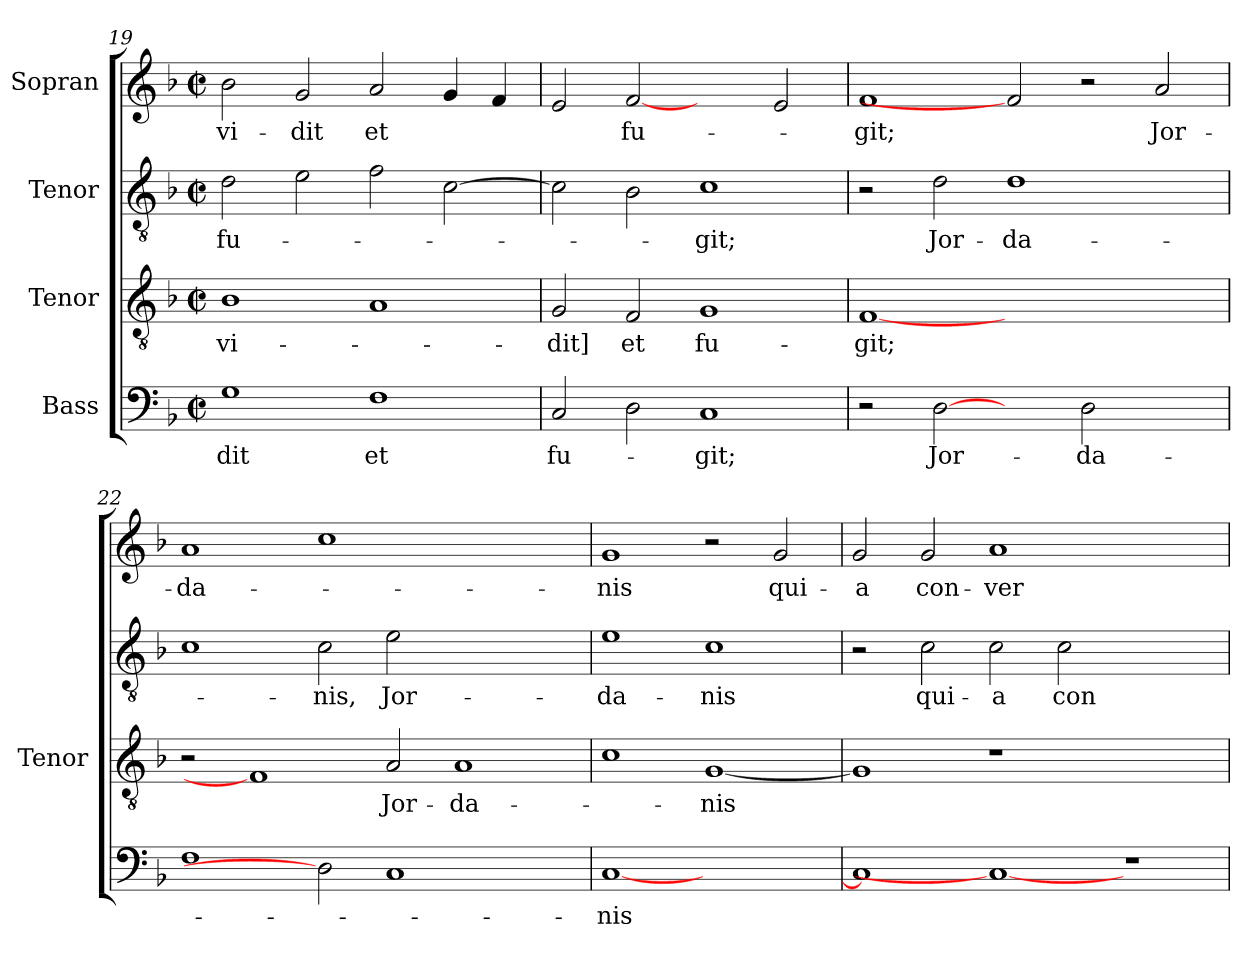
**kern	**text	**kern	**text	**kern	**text	**kern	**text
*part4	*part4	*part3	*part3	*part2	*part2	*part1	*part1
*staff4	*staff4	*staff3	*staff3	*staff2	*staff2	*staff1	*staff1
*I"Bass	*	*I"Tenor	*	*I"Tenor	*	*I"Sopran	*
*	*	*I'Tenor	*	*	*	*	*
*clefF4	*	*clefGv2	*	*clefGv2	*	*clefG2	*
*	*	*ITrd7c12	*	*ITrd7c12	*	*	*
*k[b-]	*	*k[b-]	*	*k[b-]	*	*k[b-]	*
*F:	*	*F:	*	*F:	*	*F:	*
*M2/2	*	*M2/2	*	*M2/2	*	*M2/2	*
*met(c|)	*	*met(c|)	*	*met(c|)	*	*met(c|)	*
=19	=19	=19	=19	=19	=19	=19	=19
!	!LO:LY:b:color=#000000	!	!	!	!	!	!
!	!	!	!LO:LY:b:color=#000000	!	!	!	!
!	!	!	!	!	!LO:LY:b:color=#000000	!	!
!	!	!	!	!	!	!	!LO:LY:b:color=#000000
1Gi	-dit	1BB-i	vi-	2Di\	fu-	2b-i\	vi-
!	!	!	!	!	!	!	!LO:LY:b:color=#000000
.	.	.	.	2Ei\	.	2gi/	-dit
!	!LO:LY:b:color=#000000	!	!	!	!	!	!
!	!	!	!	!	!	!	!LO:LY:b:color=#000000
1Fi	et	1AAi	.	2Fi\	.	2ai/	et
.	.	.	.	[>2Ci\	.	4gi/	.
.	.	.	.	.	.	4fi/	.
=20	=20	=20	=20	=20	=20	=20	=20
!	!LO:LY:b:color=#000000	!	!	!	!	!	!
!	!	!	!LO:LY:b:color=#000000	!	!	!	!
2Ci/	fu-	2GGi/	-dit]	2Ci\]	.	2ei/	.
!	!	!	!LO:LY:b:color=#000000	!	!	!	!
!	!	!	!	!	!	!	!LO:LY:b:color=#000000
2Di\	.	2FFi/	et	2BB-i\	.	[2fi	fu-
!	!LO:LY:b:color=#000000	!	!	!	!	!	!
!	!	!	!LO:LY:b:color=#000000	!	!	!	!
!	!	!	!	!	!LO:LY:b:color=#000000	!	!
1Ci	-git;	1GGi	fu-	1Ci	-git;	2ryy	.
.	.	.	.	.	.	2ei/	.
=21	=21	=21	=21	=21	=21	=21	=21
!	!	!	!LO:LY:b:color=#000000	!	!	!	!
!	!	!	!	!	!	!	!LO:LY:b:color=#000000
2r	.	[1FFi	-git;	2r	.	1fi	-git;
!	!LO:LY:b:color=#000000	!	!	!	!	!	!
!	!	!	!	!	!LO:LY:b:color=#000000	!	!
[2Di	Jor-	.	.	2Di\	Jor-	.	.
!	!	!	!	!	!LO:LY:b:color=#000000	!	!
2ryy	.	1.ryy	.	1Di	-da-	2fi]	.
!	!LO:LY:b:color=#000000	!	!	!	!	!	!
2Di\	-da-	.	.	.	.	2r	.
!	!	!	!	!	!	!	!LO:LY:b:color=#000000
2ryy	.	.	.	2ryy	.	2ai/	Jor-
!!LO:PB:g=z
=22	=22	=22	=22	=22	=22	=22	=22
!	!	!	!	!	!	!	!LO:LY:b:color=#000000
1Fi	.	2r	.	1Ci	.	1ai	-da-
.	.	1FFi]	.	.	.	.	.
!	!	!	!	!	!LO:LY:b:color=#000000	!	!
2Di]	.	.	.	2Ci\	-nis,	1cci	.
!	!	!	!LO:LY:b:color=#000000	!	!	!	!
!	!	!	!	!	!LO:LY:b:color=#000000	!	!
1Ci	.	2AAi/	Jor-	2Ei\	Jor-	.	.
!	!	!	!LO:LY:b:color=#000000	!	!	!	!
.	.	1AAi	-da-	1ryy	.	1ryy	.
2ryy	.	.	.	.	.	.	.
=23	=23	=23	=23	=23	=23	=23	=23
!	!LO:LY:b:color=#000000	!	!	!	!	!	!
!	!	!	!	!	!LO:LY:b:color=#000000	!	!
!	!	!	!	!	!	!	!LO:LY:b:color=#000000
[<1Ci	-nis	1Ci	.	1Ei	-da-	1gi	-nis
!	!	!	!LO:LY:b:color=#000000	!	!	!	!
!	!	!	!	!	!LO:LY:b:color=#000000	!	!
1ryy	.	[<1GGi	-nis	1Ci	-nis	2r	.
!	!	!	!	!	!	!	!LO:LY:b:color=#000000
.	.	.	.	.	.	2gi/	qui-
=24	=24	=24	=24	=24	=24	=24	=24
!	!	!	!	!	!	!	!LO:LY:b:color=#000000
1Ci]	.	1GGi]	.	2r	.	2gi/	-a
!	!	!	!	!	!LO:LY:b:color=#000000	!	!
!	!	!	!	!	!	!	!LO:LY:b:color=#000000
.	.	.	.	2Ci\	qui-	2gi/	con-
!	!	!	!	!	!LO:LY:b:color=#000000	!	!
!	!	!	!	!	!	!	!LO:LY:b:color=#000000
1Ci_	.	1r	.	2Ci\	-a	1ai	-ver-
!	!	!	!	!	!LO:LY:b:color=#000000	!	!
.	.	.	.	2Ci\	con-	.	.
1r	.	1ryy	.	1ryy	.	1ryy	.
=	=	=	=	=	=	=	=
*-	*-	*-	*-	*-	*-	*-	*-
